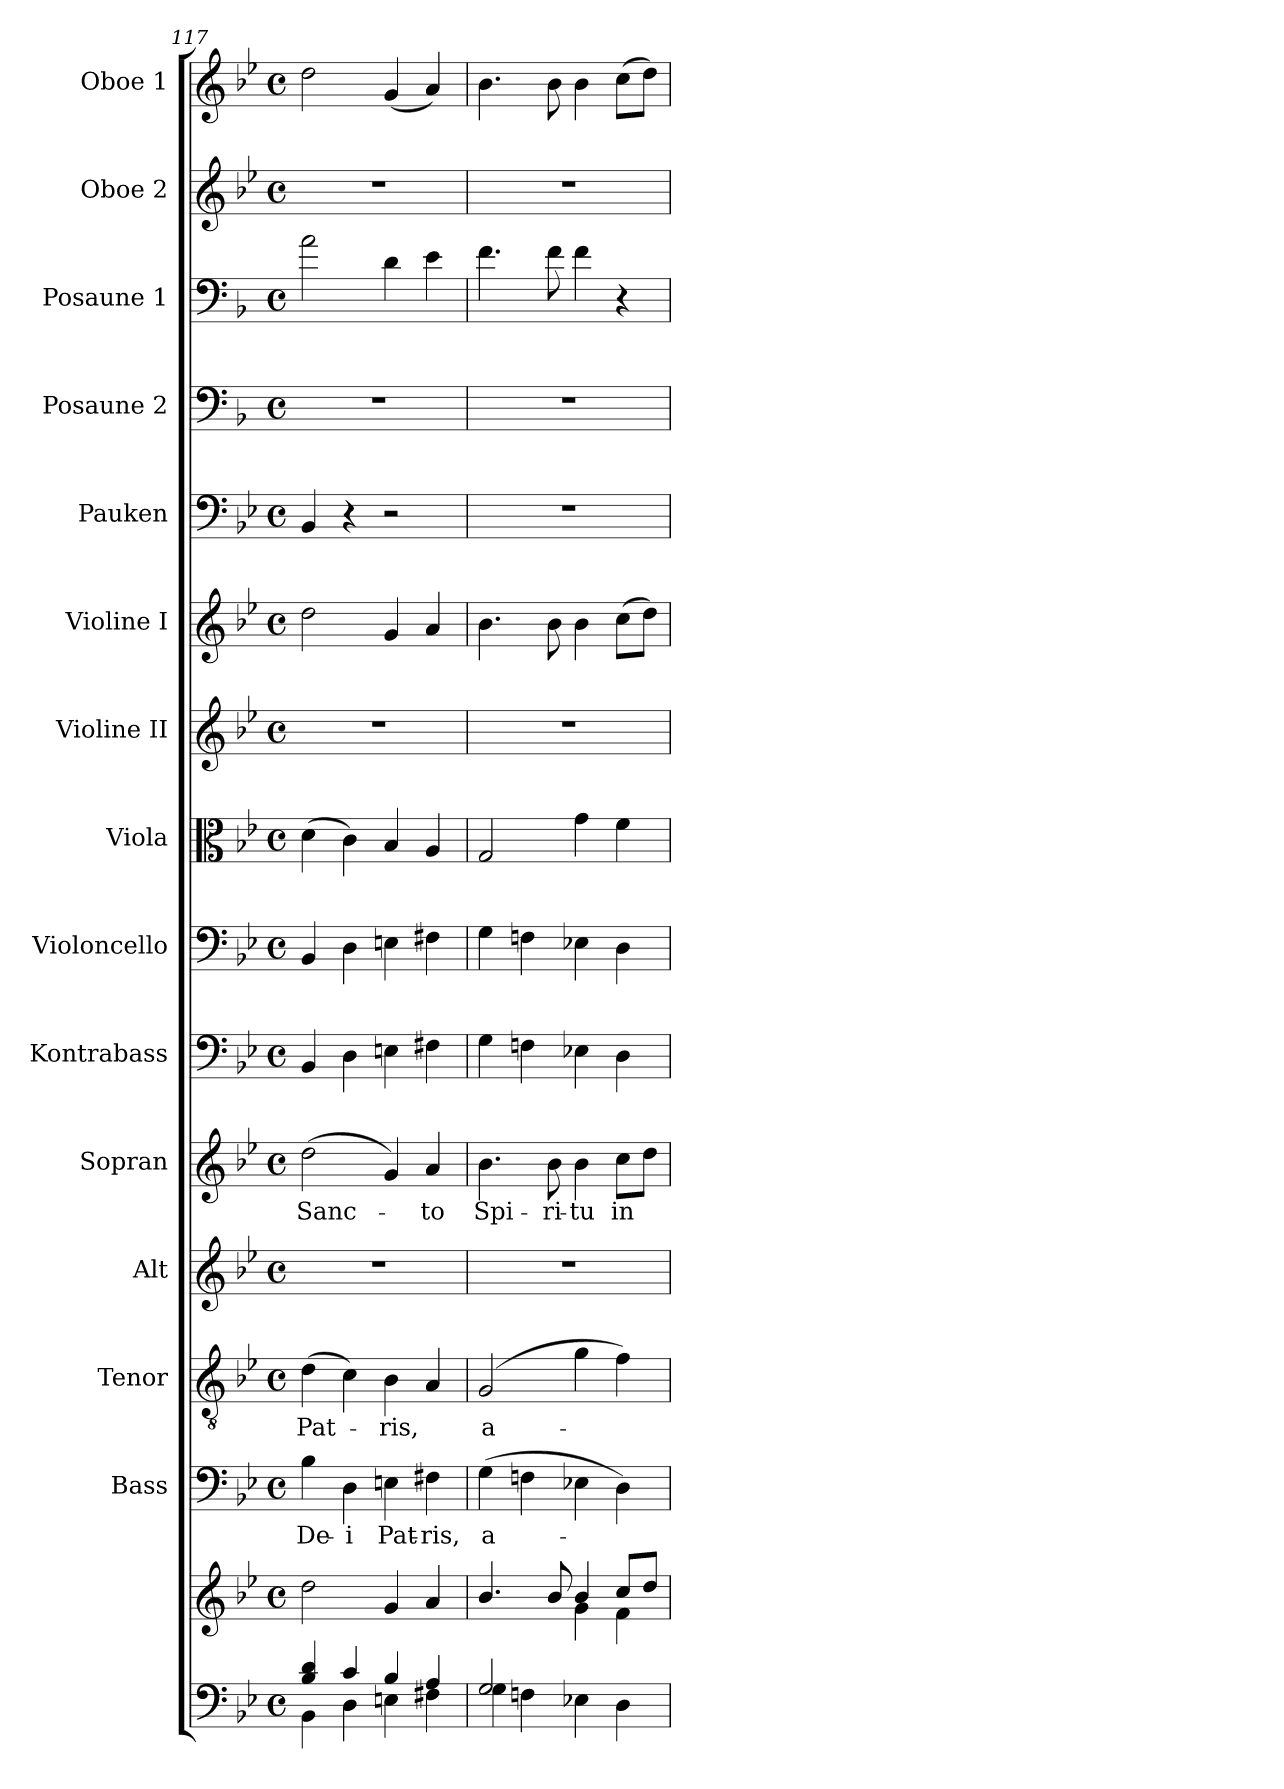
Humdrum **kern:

**kern	**kern	**kern	**text	**kern	**text	**kern	**kern	**text	**kern	**kern	**kern	**kern	**kern	**kern	**kern	**kern	**kern	**kern
*part15	*part15	*part14	*part14	*part13	*part13	*part12	*part11	*part11	*part10	*part9	*part8	*part7	*part6	*part5	*part4	*part3	*part2	*part1
*staff16	*staff15	*staff14	*staff14	*staff13	*staff13	*staff12	*staff11	*staff11	*staff10	*staff9	*staff8	*staff7	*staff6	*staff5	*staff4	*staff3	*staff2	*staff1
*	*	*I"Bass	*	*I"Tenor	*	*I"Alt	*I"Sopran	*	*I"Kontrabass	*I"Violoncello	*I"Viola	*I"Violine II	*I"Violine I	*I"Pauken	*I"Posaune 2	*I"Posaune 1	*I"Oboe 2	*I"Oboe 1
*	*	*I'B.	*	*I'T.	*	*I'A.	*I'S.	*	*I'Kb.	*I'Vc.	*I'Vla.	*I'Vl. II	*I'Vl. I	*I'Pk.	*I'Pos. 2	*I'Pos. 1	*I'Ob. 2	*I'Ob. 1
*clefF4	*clefG2	*clefF4	*	*clefGv2	*	*clefG2	*clefG2	*	*clefF4	*clefF4	*clefC3	*clefG2	*clefG2	*clefF4	*clefF4	*clefF4	*clefG2	*clefG2
*	*	*	*	*	*	*	*	*	*ITrd7c12	*	*	*	*	*	*ITrd4c7	*ITrd4c7	*	*
*k[b-e-]	*k[b-e-]	*k[b-e-]	*	*k[b-e-]	*	*k[b-e-]	*k[b-e-]	*	*k[b-e-]	*k[b-e-]	*k[b-e-]	*k[b-e-]	*k[b-e-]	*k[b-e-]	*k[b-e-]	*k[b-e-]	*k[b-e-]	*k[b-e-]
*B-:	*B-:	*B-:	*	*B-:	*	*B-:	*B-:	*	*B-:	*B-:	*B-:	*B-:	*B-:	*B-:	*B-:	*B-:	*B-:	*B-:
*M4/4	*M4/4	*M4/4	*	*M4/4	*	*M4/4	*M4/4	*	*M4/4	*M4/4	*M4/4	*M4/4	*M4/4	*M4/4	*M4/4	*M4/4	*M4/4	*M4/4
*met(c)	*met(c)	*met(c)	*	*met(c)	*	*met(c)	*met(c)	*	*met(c)	*met(c)	*met(c)	*met(c)	*met(c)	*met(c)	*met(c)	*met(c)	*met(c)	*met(c)
=117	=117	=117	=117	=117	=117	=117	=117	=117	=117	=117	=117	=117	=117	=117	=117	=117	=117	=117
*^	*	*	*	*	*	*	*	*	*	*	*	*	*	*	*	*	*	*
!	!	!	!	!LO:LY:b	!	!LO:LY:b	!	!	!LO:LY:b	!	!	!	!	!	!	!	!	!	!
4B-/ 4d/	4BB-\	2dd\	4B-\	De-	(>4d\	Pat-	1r	(>2dd\	Sanc-	4BBB-/	4BB-/	(>4d\	1r	2dd\	4BB-/	1r	2d\	1r	2dd\
!	!	!	!	!LO:LY:b	!	!	!	!	!	!	!	!	!	!	!	!	!	!	!
4c/	4D\	.	4D\	-i	4c\)	.	.	.	.	4DD\	4D\	4c\)	.	.	4r	.	.	.	.
!	!	!	!	!LO:LY:b	!	!LO:LY:b	!	!	!	!	!	!	!	!	!	!	!	!	!
4B-/	4En\	4g/	4En\	Pat-	4B-\	-ris,	.	4g/)	.	4EEn\	4En\	4B-/	.	4g/	2r	.	4G\	.	(<4g/
!	!	!	!	!LO:LY:b	!	!	!	!	!LO:LY:b	!	!	!	!	!	!	!	!	!	!
4A/	4F#X\	4a/	4F#X\	-ris,	4A/	.	.	4a/	-to	4FF#X\	4F#X\	4A/	.	4a/	.	.	4A\	.	4a/)
=118	=118	=118	=118	=118	=118	=118	=118	=118	=118	=118	=118	=118	=118	=118	=118	=118	=118	=118	=118
*	*	*^	*	*	*	*	*	*	*	*	*	*	*	*	*	*	*	*	*
!	!	!	!	!	!LO:LY:b	!	!LO:LY:b	!	!	!LO:LY:b	!	!	!	!	!	!	!	!	!	!
2G/	4G\	4.b-/	2ryy	(>4G\	a-	(2G/	a-	1r	4.b-\	Spi-	4GG\	4G\	2G/	1r	4.b-\	1r	1r	4.B-\	1r	4.b-\
.	4Fn\	.	.	4Fn\	.	.	.	.	.	.	4FFn\	4Fn\	.	.	.	.	.	.	.	.
!	!	!	!	!	!	!	!	!	!	!LO:LY:b	!	!	!	!	!	!	!	!	!	!
.	.	8b-/	.	.	.	.	.	.	8b-\	-ri-	.	.	.	.	8b-\	.	.	8B-\	.	8b-\
!	!	!	!	!	!	!	!	!	!	!LO:LY:b	!	!	!	!	!	!	!	!	!	!
2ryy	4E-X\	4b-/	4g\	4E-X\	.	4g\	.	.	4b-\	-tu	4EE-X\	4E-X\	4g\	.	4b-\	.	.	4B-\	.	4b-\
!	!	!	!	!	!	!	!	!	!	!LO:LY:b	!	!	!	!	!	!	!	!	!	!
.	4D\	8cc/L	4f\	4D\)	.	4f\)	.	.	8cc\L	in	4DD\	4D\	4f\	.	(>8cc\L	.	.	4r	.	(>8cc\L
.	.	8dd/J	.	.	.	.	.	.	8dd\J	.	.	.	.	.	8dd\J)	.	.	.	.	8dd\J)
*v	*v	*	*	*	*	*	*	*	*	*	*	*	*	*	*	*	*	*	*	*
*	*v	*v	*	*	*	*	*	*	*	*	*	*	*	*	*	*	*	*	*
=	=	=	=	=	=	=	=	=	=	=	=	=	=	=	=	=	=	=
*-	*-	*-	*-	*-	*-	*-	*-	*-	*-	*-	*-	*-	*-	*-	*-	*-	*-	*-
